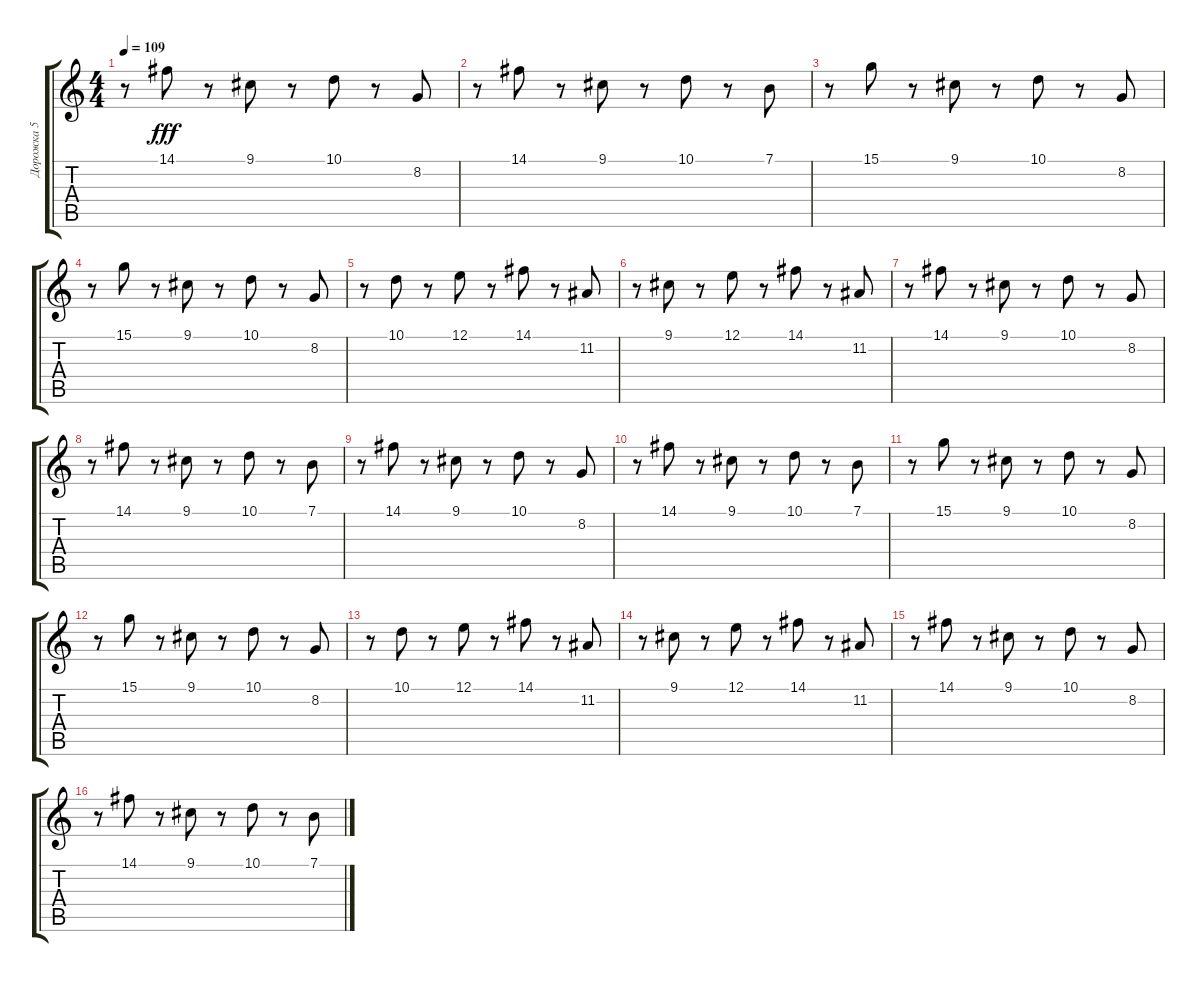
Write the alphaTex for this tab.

\track ("Дорожка 5" "Дорожка 5") {instrument fx1rain}
\staff {score tabs}
\tuning (E4 B3 G3 D3 A2 E2) {hide}
\ts (4 4)
\tempo 109
\clef g2
\ks c
r.8{dy fff} 14.1.8 r.8 9.1.8 r.8 10.1.8 r.8 8.2.8 |
r.8 14.1.8 r.8 9.1.8 r.8 10.1.8 r.8 7.1.8 |
r.8 15.1.8 r.8 9.1.8 r.8 10.1.8 r.8 8.2.8 |
r.8 15.1.8 r.8 9.1.8 r.8 10.1.8 r.8 8.2.8 |
r.8 10.1.8 r.8 12.1.8 r.8 14.1.8 r.8 11.2.8 |
r.8 9.1.8 r.8 12.1.8 r.8 14.1.8 r.8 11.2.8 |
r.8 14.1.8{instrument synthstrings1} r.8 9.1.8 r.8 10.1.8 r.8 8.2.8 |
r.8 14.1.8 r.8 9.1.8 r.8 10.1.8 r.8 7.1.8 |
r.8 14.1.8 r.8 9.1.8 r.8 10.1.8 r.8 8.2.8 |
r.8 14.1.8 r.8 9.1.8 r.8 10.1.8 r.8 7.1.8 |
r.8 15.1.8 r.8 9.1.8 r.8 10.1.8 r.8 8.2.8 |
r.8 15.1.8 r.8 9.1.8 r.8 10.1.8 r.8 8.2.8 |
r.8 10.1.8 r.8 12.1.8 r.8 14.1.8 r.8 11.2.8 |
r.8 9.1.8 r.8 12.1.8 r.8 14.1.8 r.8 11.2.8 |
r.8 14.1.8{instrument synthstrings1} r.8 9.1.8 r.8 10.1.8 r.8 8.2.8 |
r.8 14.1.8 r.8 9.1.8 r.8 10.1.8 r.8 7.1.8
